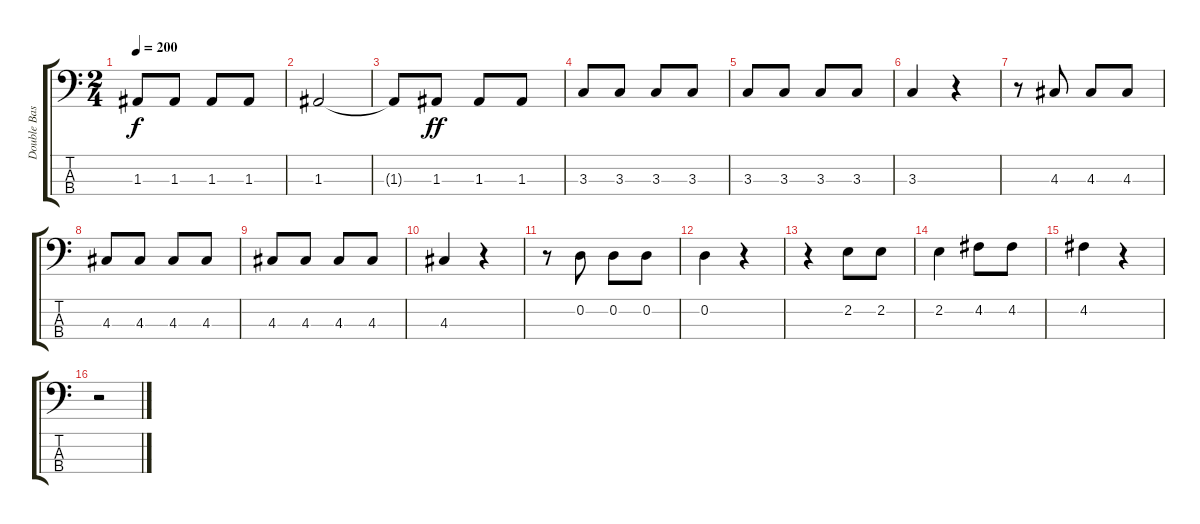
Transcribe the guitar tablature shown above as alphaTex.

\track ("Double Bass" "Double Bas") {instrument contrabass}
\staff {score tabs}
\tuning (G2 D2 A1 E1) {hide}
\ts (2 4)
\tempo 200
\clef f4
\ks c
1.3{t}.8{dy f} 1.3.8 1.3.8 1.3.8 |
1.3.2 |
1.3{t}.8 1.3.8{dy ff} 1.3.8 1.3.8 |
3.3.8 3.3.8 3.3.8 3.3.8 |
3.3.8 3.3.8 3.3.8 3.3.8 |
3.3.4 r.4 |
r.8 4.3.8 4.3.8 4.3.8 |
4.3.8 4.3.8 4.3.8 4.3.8 |
4.3.8 4.3.8 4.3.8 4.3.8 |
4.3.4 r.4 |
r.8 0.2.8 0.2.8 0.2.8 |
0.2.4 r.4 |
r.4 2.2.8 2.2.8 |
2.2.4 4.2.8 4.2.8 |
4.2.4 r.4 |
r.2
